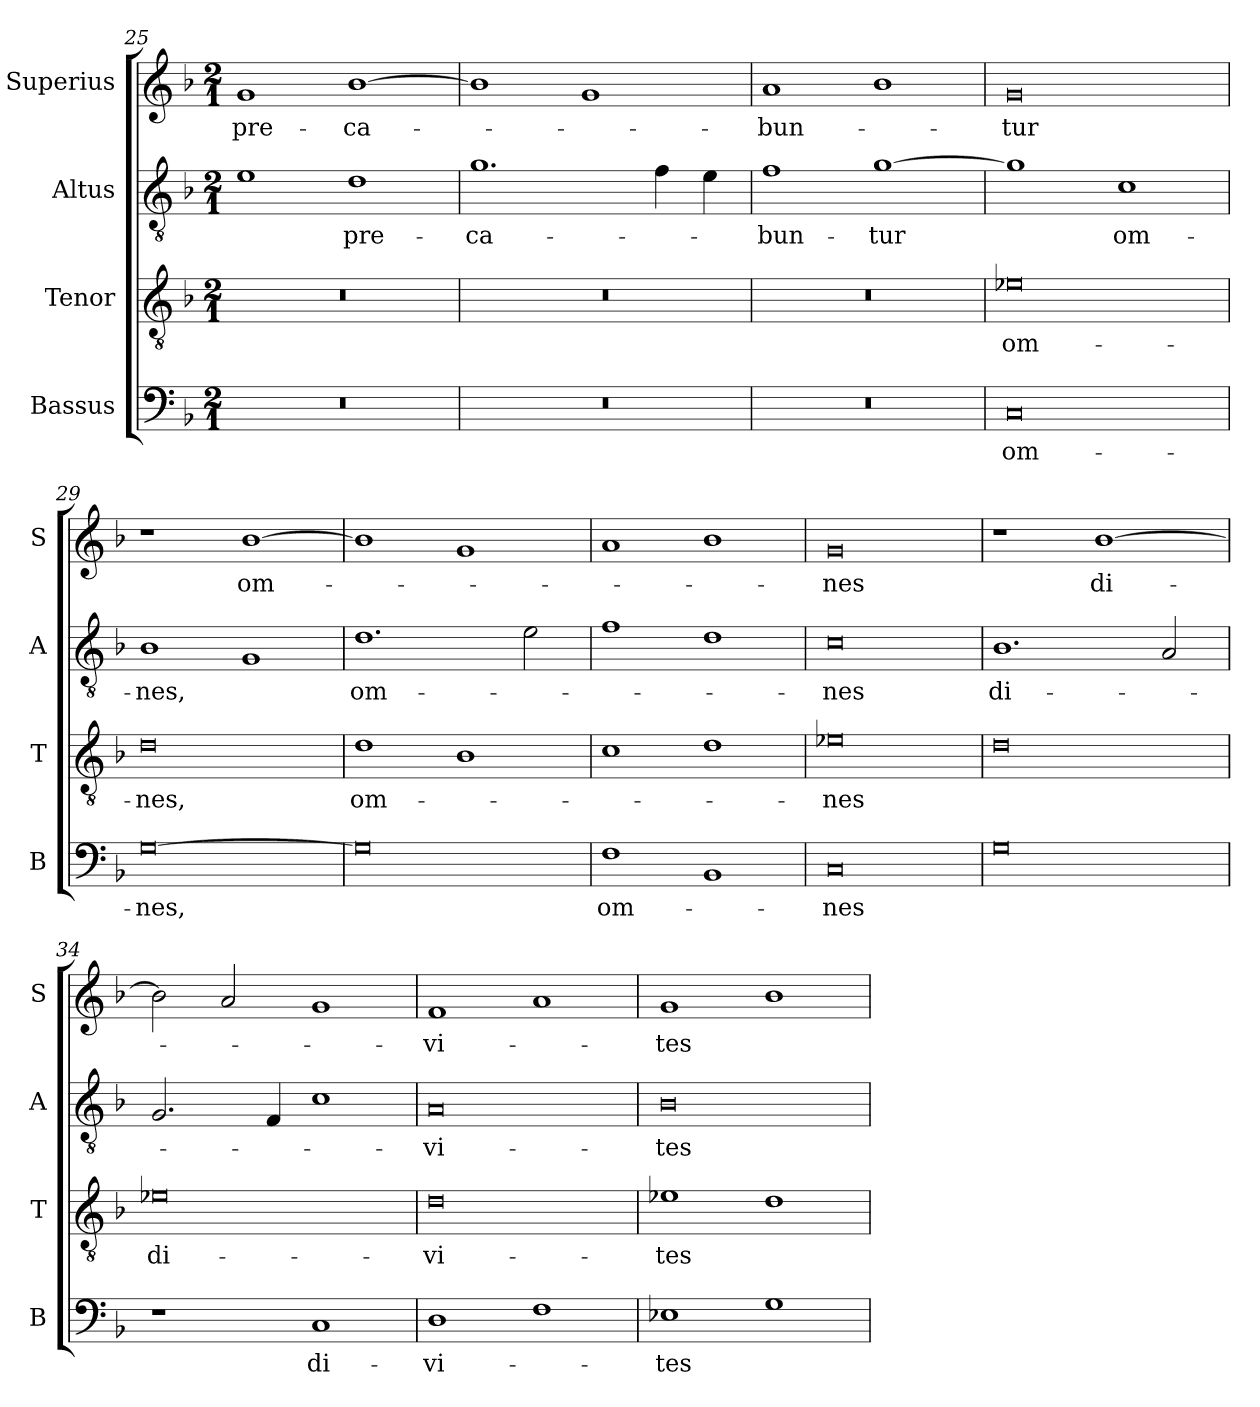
**kern	**text	**kern	**text	**kern	**text	**kern	**text
*part4	*part4	*part3	*part3	*part2	*part2	*part1	*part1
*staff4	*staff4	*staff3	*staff3	*staff2	*staff2	*staff1	*staff1
*I"Bassus	*	*I"Tenor	*	*I"Altus	*	*I"Superius	*
*I'B	*	*I'T	*	*I'A	*	*I'S	*
*clefF4	*	*clefGv2	*	*clefGv2	*	*clefG2	*
*k[b-]	*	*k[b-]	*	*k[b-]	*	*k[b-]	*
*M2/1	*	*M2/1	*	*M2/1	*	*M2/1	*
=25	=25	=25	=25	=25	=25	=25	=25
0r	.	0r	.	1e	.	1g	-pre-
.	.	.	.	1d	-pre-	[1b-	-ca-
=26	=26	=26	=26	=26	=26	=26	=26
0r	.	0r	.	1.g	-ca-	1b-]	.
.	.	.	.	.	.	1g	.
.	.	.	.	4f\	.	.	.
.	.	.	.	4e\	.	.	.
=27	=27	=27	=27	=27	=27	=27	=27
0r	.	0r	.	1f	-bun-	1a	-bun-
.	.	.	.	[1g	-tur	1b-	.
=28	=28	=28	=28	=28	=28	=28	=28
0C	om-	0e-X	om-	1g]	.	0g	-tur
.	.	.	.	1c	om-	.	.
=29	=29	=29	=29	=29	=29	=29	=29
[0G	-nes,	0d	-nes,	1B-	-nes,	1r	.
.	.	.	.	1G	.	[1b-	om-
=30	=30	=30	=30	=30	=30	=30	=30
0G]	.	1d	om-	1.d	om-	1b-]	.
.	.	1B-	.	.	.	1g	.
.	.	.	.	2e\	.	.	.
=31	=31	=31	=31	=31	=31	=31	=31
1F	om-	1c	.	1f	.	1a	.
1BB-	.	1d	.	1d	.	1b-	.
=32	=32	=32	=32	=32	=32	=32	=32
0C	-nes	0e-X	-nes	0c	-nes	0g	-nes
=33	=33	=33	=33	=33	=33	=33	=33
0G	.	0d	.	1.B-	di-	1r	.
.	.	.	.	.	.	[1b-	di-
.	.	.	.	2A/	.	.	.
=34	=34	=34	=34	=34	=34	=34	=34
1r	.	0e-X	di-	2.G/	.	2b-\]	.
.	.	.	.	.	.	2a/	.
.	.	.	.	4F/	.	.	.
1C	di-	.	.	1c	.	1g	.
=35	=35	=35	=35	=35	=35	=35	=35
1D	-vi-	0d	-vi-	0A	-vi-	1f	-vi-
1F	.	.	.	.	.	1a	.
=36	=36	=36	=36	=36	=36	=36	=36
1E-X	-tes	1e-X	-tes	0B-	-tes	1g	-tes
1G	.	1d	.	.	.	1b-	.
=	=	=	=	=	=	=	=
*-	*-	*-	*-	*-	*-	*-	*-
